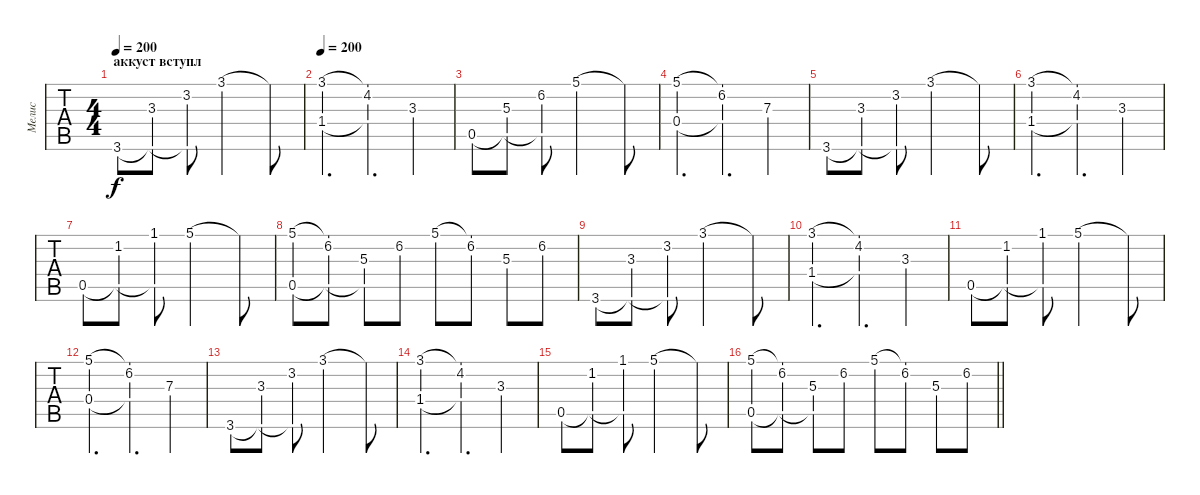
\track ("Мелис" "Мелис") {instrument overdrivenguitar}
\staff {tabs}
\tuning (E4 B3 G3 D3 A2 E2) {hide}
\ts (4 4)
\section ("" "аккуст вступл")
\tempo 200
\clef g2
\ks c
3.6.8{dy f volume 10 instrument acousticguitarsteel} (3.3 3.6{t}).8 (3.2 3.6{t}).8 3.1.2 3.1{t}.8 |
\tempo 200
(3.1 1.4).4{d} (3.1{t} 4.2 1.4{t}).4{d} 3.3.4 |
0.5.8 (5.3 0.5{t}).8 (6.2 0.5{t}).8 5.1.2 5.1{t}.8 |
(5.1 0.4).4{d} (5.1{t} 6.2 0.4{t}).4{d} 7.3.4 |
3.6.8 (3.3 3.6{t}).8 (3.2 3.6{t}).8 3.1.2 3.1{t}.8 |
(3.1 1.4).4{d} (3.1{t} 4.2 1.4{t}).4{d} 3.3.4 |
0.5.8 (1.2 0.5{t}).8 (1.1 0.5{t}).8 5.1.2 5.1{t}.8 |
(5.1 0.5).8 (5.1{t} 6.2 0.5{t}).8 (5.3 0.5{t}).8 6.2.8 5.1.8 (5.1{t} 6.2).8 5.3.8 6.2.8 |
3.6.8 (3.3 3.6{t}).8 (3.2 3.6{t}).8 3.1.2 3.1{t}.8 |
(3.1 1.4).4{d} (3.1{t} 4.2 1.4{t}).4{d} 3.3.4 |
0.5.8 (1.2 0.5{t}).8 (1.1 0.5{t}).8 5.1.2 5.1{t}.8 |
(5.1 0.4).4{d} (5.1{t} 6.2 0.4{t}).4{d} 7.3.4 |
3.6.8 (3.3 3.6{t}).8 (3.2 3.6{t}).8 3.1.2 3.1{t}.8 |
(3.1 1.4).4{d} (3.1{t} 4.2 1.4{t}).4{d} 3.3.4 |
0.5.8 (1.2 0.5{t}).8 (1.1 0.5{t}).8 5.1.2 5.1{t}.8 |
\barLineRight lightlight
(5.1 0.5).8 (5.1{t} 6.2 0.5{t}).8 (5.3 0.5{t}).8 6.2.8 5.1.8 (5.1{t} 6.2).8 5.3.8 6.2.8
